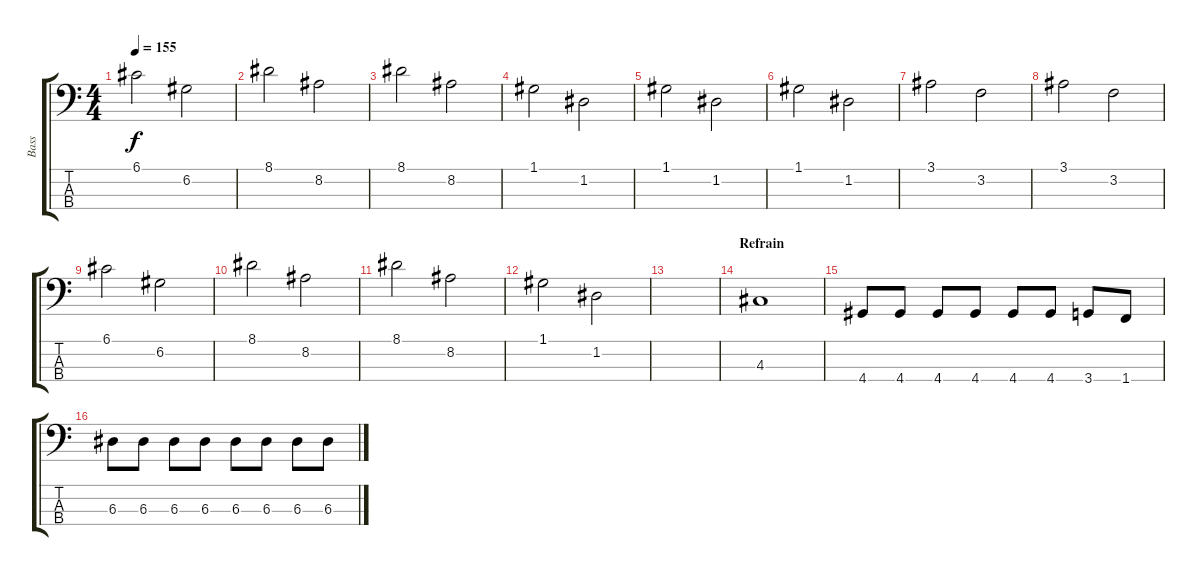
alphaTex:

\track ("Bass" "Bass") {instrument electricbassfinger}
\staff {score tabs}
\tuning (G2 D2 A1 E1) {hide}
\ts (4 4)
\tempo 155
\clef f4
\ks c
6.1.2{dy f} 6.2.2 |
8.1.2 8.2.2 |
8.1.2 8.2.2 |
1.1.2 1.2.2 |
1.1.2 1.2.2 |
1.1.2 1.2.2 |
3.1.2 3.2.2 |
3.1.2 3.2.2 |
6.1.2 6.2.2 |
8.1.2 8.2.2 |
8.1.2 8.2.2 |
1.1.2 1.2.2 |
|
\section ("" "Refrain")
4.3.1 |
4.4.8 4.4.8 4.4.8 4.4.8 4.4.8 4.4.8 3.4.8 1.4.8 |
6.3.8 6.3.8 6.3.8 6.3.8 6.3.8 6.3.8 6.3.8 6.3.8
